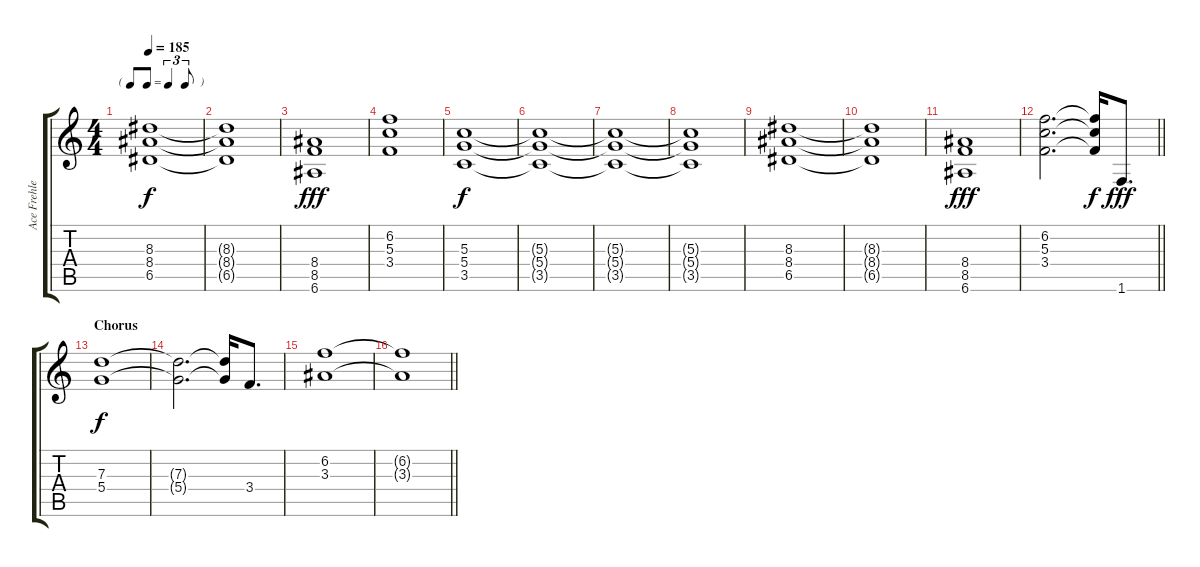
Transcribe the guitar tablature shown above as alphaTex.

\track ("Ace Frehley" "Ace Frehle") {instrument overdrivenguitar}
\staff {score tabs}
\tuning (E4 B3 G3 D3 A2 E2) {hide}
\ts (4 4)
\tf triplet8th
\tempo 185
\clef g2
\ks c
(8.3 8.4 6.5).1{dy f} |
(8.3{t} 8.4{t} 6.5{t}).1 |
(8.4 8.5 6.6).1{dy fff} |
(6.2 5.3 3.4).1 |
(5.3 5.4 3.5).1{dy f} |
(5.3{t} 5.4{t} 3.5{t}).1 |
(5.3{t} 5.4{t} 3.5{t}).1 |
(5.3{t} 5.4{t} 3.5{t}).1 |
(8.3 8.4 6.5).1 |
(8.3{t} 8.4{t} 6.5{t}).1 |
(8.4 8.5 6.6).1{dy fff} |
\barLineRight lightlight
(6.2 5.3 3.4).2{d} (6.2{t} 5.3{t} 3.4{t}).16{dy f} 1.6.8{d dy fff} |
\section ("" "Chorus")
(7.3 5.4).1{dy f} |
(7.3{t} 5.4{t}).2{d} (7.3{t} 5.4{t}).16 3.4.8{d} |
(6.2 3.3).1 |
\barLineRight lightlight
(6.2{t} 3.3{t}).1
